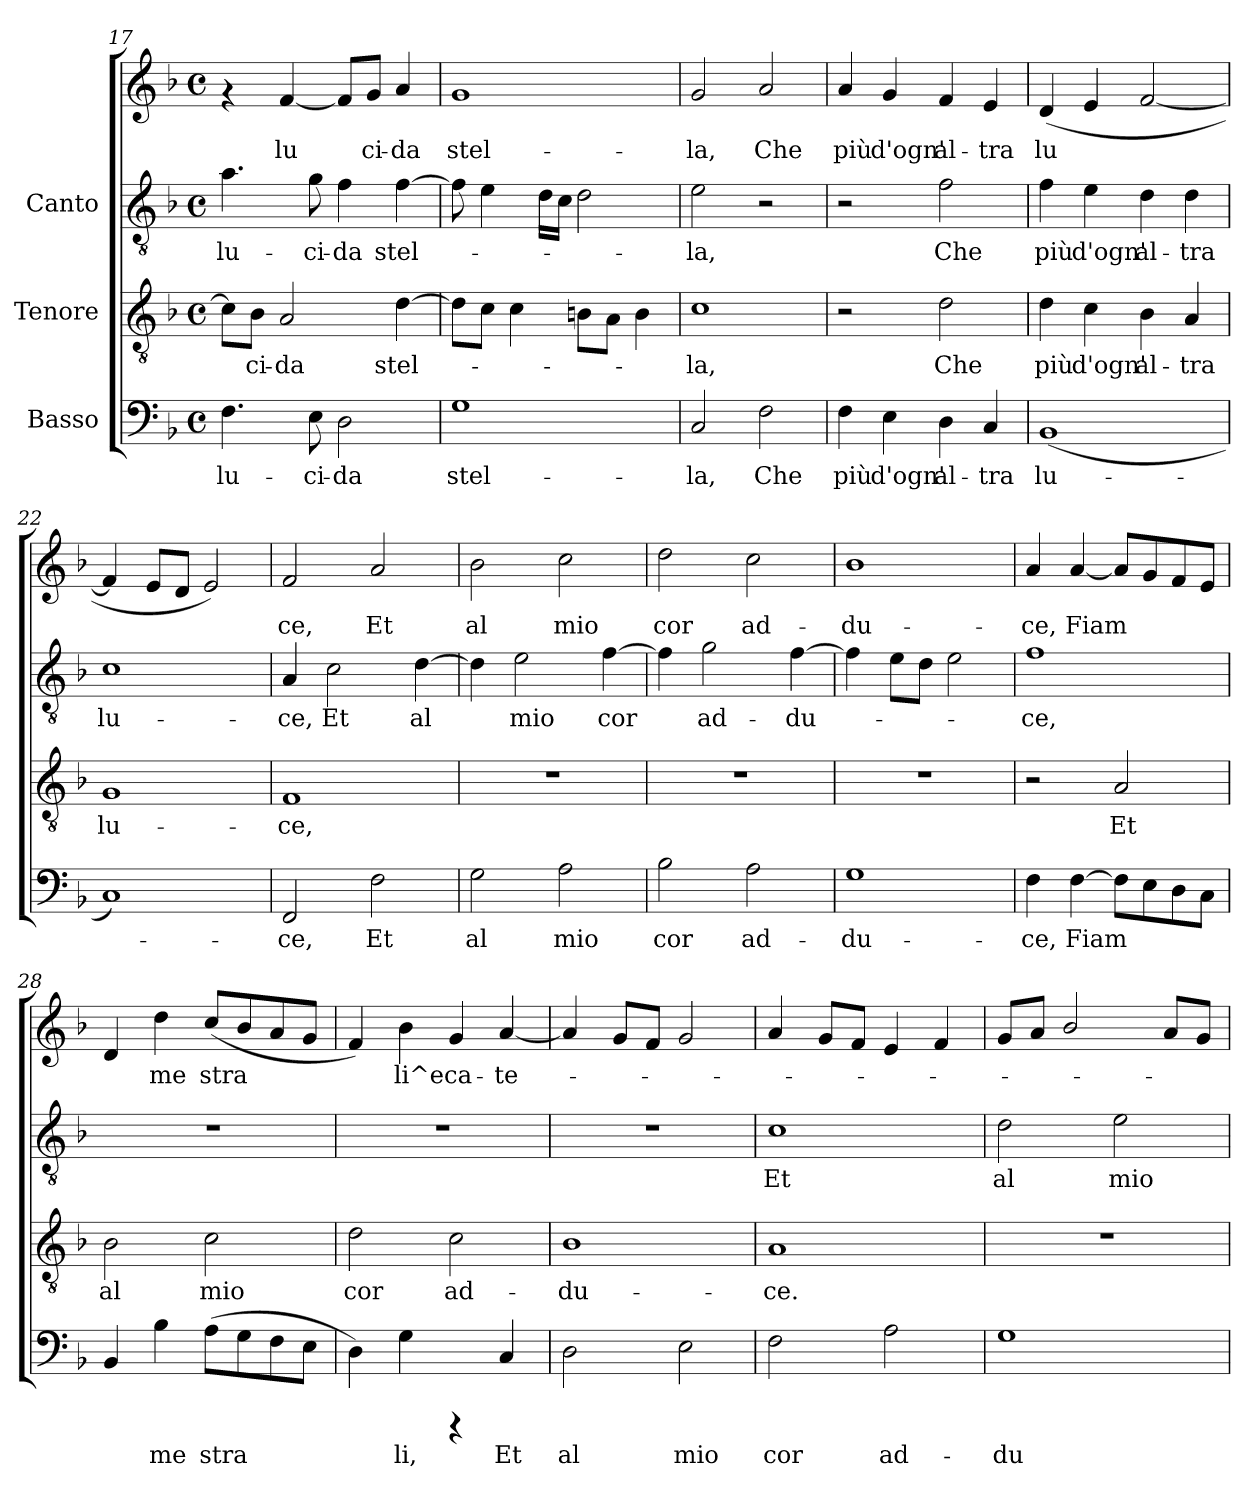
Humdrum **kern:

**kern	**text	**kern	**text	**kern	**text	**kern	**text
*part3	*part3	*part2	*part2	*part1	*part1	*part1	*part1
*staff4	*staff4	*staff3	*staff3	*staff2	*staff2	*staff1	*staff1
*I"Basso	*	*I"Tenore	*	*I"Canto	*	*	*
*clefF4	*	*clefGv2	*	*clefGv2	*	*clefG2	*
*k[b-]	*	*k[b-]	*	*k[b-]	*	*k[b-]	*
*F:	*	*F:	*	*F:	*	*F:	*
*M4/4	*	*M4/4	*	*M4/4	*	*M4/4	*
*met(c)	*	*met(c)	*	*met(c)	*	*met(c)	*
=17	=17	=17	=17	=17	=17	=17	=17
!	!LO:LY:b:cj	!	!LO:LY:b:cj	!	!LO:LY:b:cj	!	!
4.F\	lu-	8c\L]	-	4.a\	lu-	4rf	.
!	!	!	!LO:LY:b:cj	!	!	!	!
.	.	8B-\J	ci-	.	.	.	.
!	!	!	!LO:LY:b:cj	!	!	!	!LO:LY:b:cj
.	.	2A/	-da	.	.	[<4f/	lu-
!	!LO:LY:b:cj	!	!	!	!LO:LY:b:cj	!	!
8E\	-ci-	.	.	8g\	-ci-	.	.
!	!LO:LY:b:cj	!	!	!	!LO:LY:b:cj	!	!LO:LY:b:cj
2D\	-da	.	.	4f\	-da	8f/L]	-
!	!	!	!	!	!	!	!LO:LY:b:cj
.	.	.	.	.	.	8g/J	ci-
!	!	!	!LO:LY:b:cj	!	!LO:LY:b:cj	!	!LO:LY:b:cj
.	.	[>4d\	stel-	[>4f\	stel-	4a/	-da
!!LO:PB:g=z
=18	=18	=18	=18	=18	=18	=18	=18
!	!LO:LY:b:cj	!	!	!	!	!	!LO:LY:b:cj
1G	stel-	8d\L]	.	8f\]	.	1g	-stel-
.	.	8c\J	.	4e\	.	.	.
.	.	4c\	.	.	.	.	.
.	.	.	.	16d\L	.	.	.
.	.	.	.	16c\J	.	.	.
.	.	8Bn\L	.	2d\	.	.	.
.	.	8A\J	.	.	.	.	.
.	.	4B\	.	.	.	.	.
=19	=19	=19	=19	=19	=19	=19	=19
!	!LO:LY:b:cj	!	!LO:LY:b:cj	!	!LO:LY:b:cj	!	!LO:LY:b:cj
2C/	-la,	1c	-la,	2e\	la,	2g/	-la,
!	!LO:LY:b:cj	!	!	!	!	!	!LO:LY:b:cj
2F\	Che	.	.	2r	.	2a/	Che
=20	=20	=20	=20	=20	=20	=20	=20
!	!LO:LY:b:cj	!	!	!	!	!	!LO:LY:b:cj
4F\	più	2r	.	2r	.	4a/	più
!	!LO:LY:b:cj	!	!	!	!	!	!LO:LY:b:cj
4E\	d'ogn'	.	.	.	.	4g/	d'ogn'
!	!LO:LY:b:cj	!	!LO:LY:b:cj	!	!LO:LY:b:cj	!	!LO:LY:b:cj
4D\	al-	2d\	Che	2f\	Che	4f/	al-
!	!LO:LY:b:cj	!	!	!	!	!	!LO:LY:b:cj
4C/	-tra	.	.	.	.	4e/	-tra
=21	=21	=21	=21	=21	=21	=21	=21
!	!LO:LY:b:cj	!	!LO:LY:b:cj	!	!LO:LY:b:cj	!	!LO:LY:b:cj
(<1BB-	lu-	4d\	più	4f\	-più	(<4d/	lu-
!	!	!	!LO:LY:b:cj	!	!LO:LY:b:cj	!	!LO:LY:b:cj
.	.	4c\	d'ogn'	4e\	d'ogn'	4e/	--
!	!	!	!LO:LY:b:cj	!	!LO:LY:b:cj	!	!LO:LY:b:cj
.	.	4B-\	al-	4d\	al-	[<2f/	--
!	!	!	!LO:LY:b:cj	!	!LO:LY:b:cj	!	!
.	.	4A/	-tra	4d\	-tra	.	.
=22	=22	=22	=22	=22	=22	=22	=22
!	!	!	!LO:LY:b:cj	!	!LO:LY:b:cj	!	!
1C)	.	1G	lu-	1c	lu-	4f/]	.
.	.	.	.	.	.	8e/L	.
.	.	.	.	.	.	8d/J	.
.	.	.	.	.	.	2e/)	.
!!LO:LB:g=z
=23	=23	=23	=23	=23	=23	=23	=23
!	!LO:LY:b:cj	!	!LO:LY:b:cj	!	!LO:LY:b:cj	!	!LO:LY:b:cj
2FF/	-ce,	1F	-ce,	4A/	ce,	2f/	-ce,
!	!	!	!	!	!LO:LY:b:cj	!	!
.	.	.	.	2c\	Et	.	.
!	!LO:LY:b:cj	!	!	!	!	!	!LO:LY:b:cj
2F\	Et	.	.	.	.	2a/	Et
!	!	!	!	!	!LO:LY:b:cj	!	!
.	.	.	.	[>4d\	al	.	.
=24	=24	=24	=24	=24	=24	=24	=24
!	!LO:LY:b:cj	!	!	!	!LO:LY:b:cj	!	!LO:LY:b:cj
2G\	al	1r	.	4d\]	.	2b-\	al
!	!	!	!	!	!LO:LY:b:cj	!	!
.	.	.	.	2e\	mio	.	.
!	!LO:LY:b:cj	!	!	!	!	!	!LO:LY:b:cj
2A\	mio	.	.	.	.	2cc\	mio
!	!	!	!	!	!LO:LY:b:cj	!	!
.	.	.	.	[>4f\	cor	.	.
=25	=25	=25	=25	=25	=25	=25	=25
!	!LO:LY:b:cj	!	!	!	!LO:LY:b:cj	!	!LO:LY:b:cj
2B-\	cor	1r	.	4f\]	-	2dd\	cor
!	!	!	!	!	!LO:LY:b:cj	!	!
.	.	.	.	2g\	ad-	.	.
!	!LO:LY:b:cj	!	!	!	!	!	!LO:LY:b:cj
2A\	ad-	.	.	.	.	2cc\	ad-
!	!	!	!	!	!LO:LY:b:cj	!	!
.	.	.	.	[>4f\	-du-	.	.
=26	=26	=26	=26	=26	=26	=26	=26
!	!LO:LY:b:cj	!	!	!	!	!	!LO:LY:b:cj
1G	-du-	1r	.	4f\]	.	1b-	-du-
.	.	.	.	8e\L	.	.	.
.	.	.	.	8d\J	.	.	.
.	.	.	.	2e\	.	.	.
=27	=27	=27	=27	=27	=27	=27	=27
!	!LO:LY:b:cj	!	!	!	!LO:LY:b:cj	!	!LO:LY:b:cj
4F\	-ce,	2r	.	1f	-ce,	4a/	-ce,
!	!LO:LY:b:cj	!	!	!	!	!	!LO:LY:b:cj
[>4F\	Fiam-	.	.	.	.	[<4a/	Fiam-
!	!LO:LY:b:cj	!	!LO:LY:b:cj	!	!	!	!LO:LY:b:cj
8F\L]	--	2A/	Et	.	.	8a/L]	--
!	!LO:LY:b:cj	!	!	!	!	!	!LO:LY:b:cj
8E\	--	.	.	.	.	8g/	--
!	!LO:LY:b:cj	!	!	!	!	!	!LO:LY:b:cj
8D\	--	.	.	.	.	8f/	--
!	!LO:LY:b:cj	!	!	!	!	!	!LO:LY:b:cj
8C\J	--	.	.	.	.	8e/J	--
!!LO:LB:g=z
=28	=28	=28	=28	=28	=28	=28	=28
!	!LO:LY:b:cj	!	!LO:LY:b:cj	!	!	!	!LO:LY:b:cj
4BB-/	-	2B-\	al	1r	.	4d/	.
!	!LO:LY:b:cj	!	!	!	!	!	!LO:LY:b:cj
4B-\	me	.	.	.	.	4dd\	me
!	!LO:LY:b:cj	!	!LO:LY:b:cj	!	!	!	!LO:LY:b:cj
(>8A\L	stra-	2c\	mio	.	.	(<8cc/L	stra-
!	!LO:LY:b:cj	!	!	!	!	!	!LO:LY:b:cj
8G\	--	.	.	.	.	8b-/	--
!	!LO:LY:b:cj	!	!	!	!	!	!LO:LY:b:cj
8F\	--	.	.	.	.	8a/	--
!	!LO:LY:b:cj	!	!	!	!	!	!LO:LY:b:cj
8E\J	--	.	.	.	.	8g/J	--
=29	=29	=29	=29	=29	=29	=29	=29
!	!LO:LY:b:cj	!	!LO:LY:b:cj	!	!	!	!LO:LY:b:cj
4D\)	-	2d\	cor	1r	.	4f/)	-
!	!LO:LY:b:cj	!	!	!	!	!	!LO:LY:b:cj
4G\	li,	.	.	.	.	4b-\	li^e
!	!	!	!LO:LY:b:cj	!	!	!	!LO:LY:b:cj
4rCCC	.	2c\	ad-	.	.	4g/	ca-
!	!LO:LY:b:cj	!	!	!	!	!	!LO:LY:b:cj
4C/	Et	.	.	.	.	[<4a/	-te-
=30	=30	=30	=30	=30	=30	=30	=30
!	!LO:LY:b:cj	!	!LO:LY:b:cj	!	!	!	!
2D\	al	1B-	-du-	1r	.	4a/]	.
.	.	.	.	.	.	8g/L	.
.	.	.	.	.	.	8f/J	.
!	!LO:LY:b:cj	!	!	!	!	!	!
2E\	mio	.	.	.	.	2g/	.
=31	=31	=31	=31	=31	=31	=31	=31
!	!LO:LY:b:cj	!	!LO:LY:b:cj	!	!LO:LY:b:cj	!	!
2F\	cor	1A	-ce.	1c	-Et	4a/	.
.	.	.	.	.	.	8g/L	.
.	.	.	.	.	.	8f/J	.
!	!LO:LY:b:cj	!	!	!	!	!	!
2A\	ad-	.	.	.	.	4e/	.
.	.	.	.	.	.	4f/	.
=32	=32	=32	=32	=32	=32	=32	=32
!	!LO:LY:b:cj	!	!	!	!LO:LY:b:cj	!	!
1G	-du-	1r	.	2d\	al	8g/L	.
.	.	.	.	.	.	8a/J	.
.	.	.	.	.	.	2b-/	.
!	!	!	!	!	!LO:LY:b:cj	!	!
.	.	.	.	2e\	mio	.	.
.	.	.	.	.	.	8a/L	.
.	.	.	.	.	.	8g/J	.
=	=	=	=	=	=	=	=
*-	*-	*-	*-	*-	*-	*-	*-
